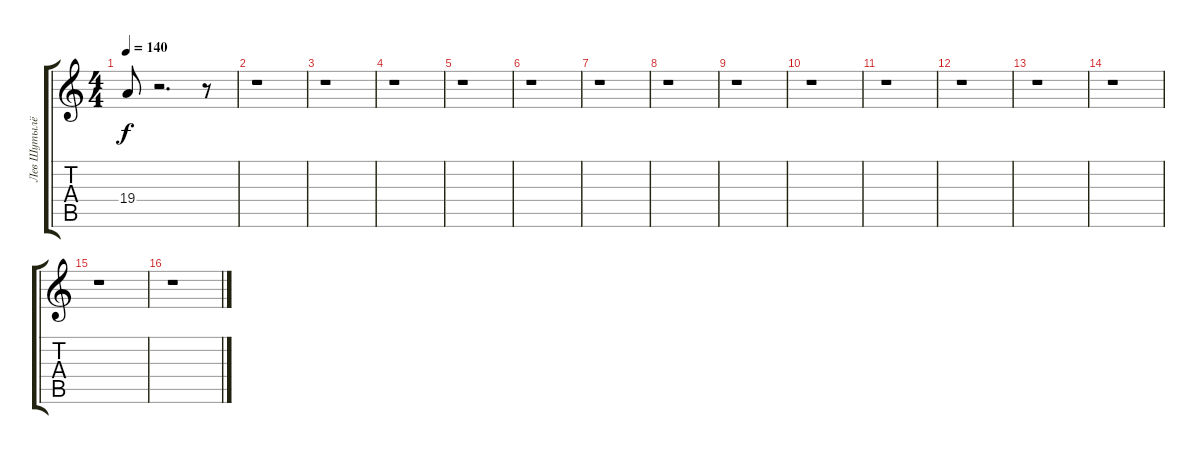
\track ("Лев Шутылёв" "Лев Шутылё") {instrument marimba}
\staff {score tabs}
\tuning (E4 B3 G3 D3 A2 E2) {hide}
\ts (4 4)
\tempo 140
\clef g2
\ks c
19.4.8{dy f} r.2{d} r.8 |
r.1 |
r.1 |
r.1 |
r.1 |
r.1 |
r.1 |
r.1 |
r.1 |
r.1 |
r.1 |
r.1 |
r.1 |
r.1 |
r.1 |
r.1
